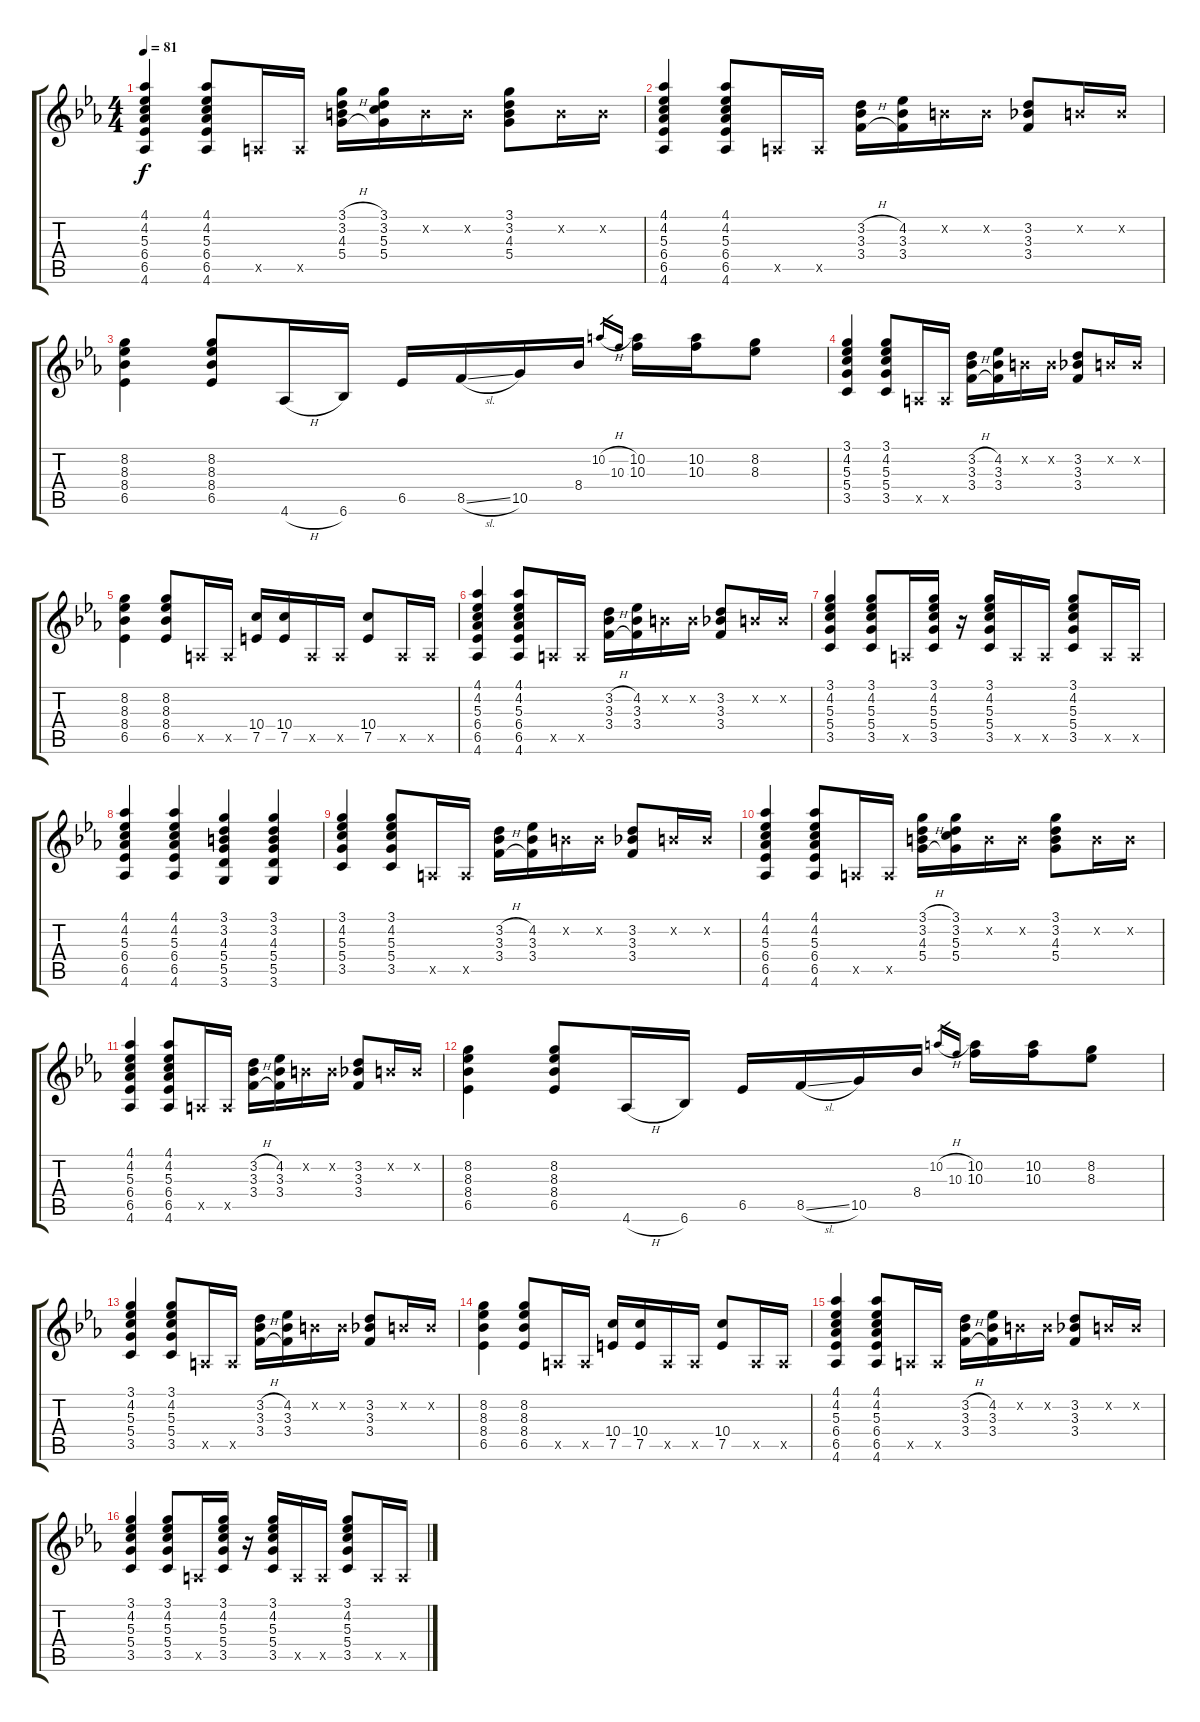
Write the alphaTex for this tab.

\track "" {instrument electricguitarclean}
\staff {score tabs}
\tuning (E4 B3 G3 D3 A2 E2) {hide}
\ts (4 4)
\tempo 81
\clef g2
\ks eb
(4.1 4.2 5.3 6.4 6.5 4.6).4{dy f} (4.1 4.2 5.3 6.4 6.5 4.6).8 0.5{x}.16 0.5{x}.16 (3.1{h} 3.2{h} 4.3{h} 5.4{h}).16 (3.1 3.2 5.3 5.4).16 0.2{x}.16 0.2{x}.16 (3.1 3.2 4.3 5.4).8 0.2{x}.16 0.2{x}.16 |
(4.1 4.2 5.3 6.4 6.5 4.6).4 (4.1 4.2 5.3 6.4 6.5 4.6).8 0.5{x}.16 0.5{x}.16 (3.2{h} 3.3{h} 3.4{h}).16 (4.2 3.3 3.4).16 0.2{x}.16 0.2{x}.16 (3.2 3.3 3.4).8 0.2{x}.16 0.2{x}.16 |
(8.2 8.3 8.4 6.5).4 (8.2 8.3 8.4 6.5).8 4.6{h}.16 6.6.16 6.5.16 8.5{sl}.16 10.5.16 8.4.16 10.2{h}.16{gr} 10.3.16{gr} (10.2 10.3).16 (10.2 10.3).16 (8.2 8.3).8 |
(3.1 4.2 5.3 5.4 3.5).4 (3.1 4.2 5.3 5.4 3.5).8 0.5{x}.16 0.5{x}.16 (3.2{h} 3.3{h} 3.4{h}).16 (4.2 3.3 3.4).16 0.2{x}.16 0.2{x}.16 (3.2 3.3 3.4).8 0.2{x}.16 0.2{x}.16 |
(8.2 8.3 8.4 6.5).4 (8.2 8.3 8.4 6.5).8 0.5{x}.16 0.5{x}.16 (10.4 7.5).16 (10.4 7.5).16 0.5{x}.16 0.5{x}.16 (10.4 7.5).8 0.5{x}.16 0.5{x}.16 |
(4.1 4.2 5.3 6.4 6.5 4.6).4 (4.1 4.2 5.3 6.4 6.5 4.6).8 0.5{x}.16 0.5{x}.16 (3.2{h} 3.3{h} 3.4{h}).16 (4.2 3.3 3.4).16 0.2{x}.16 0.2{x}.16 (3.2 3.3 3.4).8 0.2{x}.16 0.2{x}.16 |
(3.1 4.2 5.3 5.4 3.5).4 (3.1 4.2 5.3 5.4 3.5).8 0.5{x}.16 (3.1 4.2 5.3 5.4 3.5).16 r.16 (3.1 4.2 5.3 5.4 3.5).16 0.5{x}.16 0.5{x}.16 (3.1 4.2 5.3 5.4 3.5).8 0.5{x}.16 0.5{x}.16 |
(4.1 4.2 5.3 6.4 6.5 4.6).4 (4.1 4.2 5.3 6.4 6.5 4.6).4 (3.1 3.2 4.3 5.4 5.5 3.6).4 (3.1 3.2 4.3 5.4 5.5 3.6).4 |
(3.1 4.2 5.3 5.4 3.5).4 (3.1 4.2 5.3 5.4 3.5).8 0.5{x}.16 0.5{x}.16 (3.2{h} 3.3{h} 3.4{h}).16 (4.2 3.3 3.4).16 0.2{x}.16 0.2{x}.16 (3.2 3.3 3.4).8 0.2{x}.16 0.2{x}.16 |
(4.1 4.2 5.3 6.4 6.5 4.6).4 (4.1 4.2 5.3 6.4 6.5 4.6).8 0.5{x}.16 0.5{x}.16 (3.1{h} 3.2{h} 4.3{h} 5.4{h}).16 (3.1 3.2 5.3 5.4).16 0.2{x}.16 0.2{x}.16 (3.1 3.2 4.3 5.4).8 0.2{x}.16 0.2{x}.16 |
(4.1 4.2 5.3 6.4 6.5 4.6).4 (4.1 4.2 5.3 6.4 6.5 4.6).8 0.5{x}.16 0.5{x}.16 (3.2{h} 3.3{h} 3.4{h}).16 (4.2 3.3 3.4).16 0.2{x}.16 0.2{x}.16 (3.2 3.3 3.4).8 0.2{x}.16 0.2{x}.16 |
(8.2 8.3 8.4 6.5).4 (8.2 8.3 8.4 6.5).8 4.6{h}.16 6.6.16 6.5.16 8.5{sl}.16 10.5.16 8.4.16 10.2{h}.16{gr} 10.3.16{gr} (10.2 10.3).16 (10.2 10.3).16 (8.2 8.3).8 |
(3.1 4.2 5.3 5.4 3.5).4 (3.1 4.2 5.3 5.4 3.5).8 0.5{x}.16 0.5{x}.16 (3.2{h} 3.3{h} 3.4{h}).16 (4.2 3.3 3.4).16 0.2{x}.16 0.2{x}.16 (3.2 3.3 3.4).8 0.2{x}.16 0.2{x}.16 |
(8.2 8.3 8.4 6.5).4 (8.2 8.3 8.4 6.5).8 0.5{x}.16 0.5{x}.16 (10.4 7.5).16 (10.4 7.5).16 0.5{x}.16 0.5{x}.16 (10.4 7.5).8 0.5{x}.16 0.5{x}.16 |
(4.1 4.2 5.3 6.4 6.5 4.6).4 (4.1 4.2 5.3 6.4 6.5 4.6).8 0.5{x}.16 0.5{x}.16 (3.2{h} 3.3{h} 3.4{h}).16 (4.2 3.3 3.4).16 0.2{x}.16 0.2{x}.16 (3.2 3.3 3.4).8 0.2{x}.16 0.2{x}.16 |
(3.1 4.2 5.3 5.4 3.5).4 (3.1 4.2 5.3 5.4 3.5).8 0.5{x}.16 (3.1 4.2 5.3 5.4 3.5).16 r.16 (3.1 4.2 5.3 5.4 3.5).16 0.5{x}.16 0.5{x}.16 (3.1 4.2 5.3 5.4 3.5).8 0.5{x}.16 0.5{x}.16
